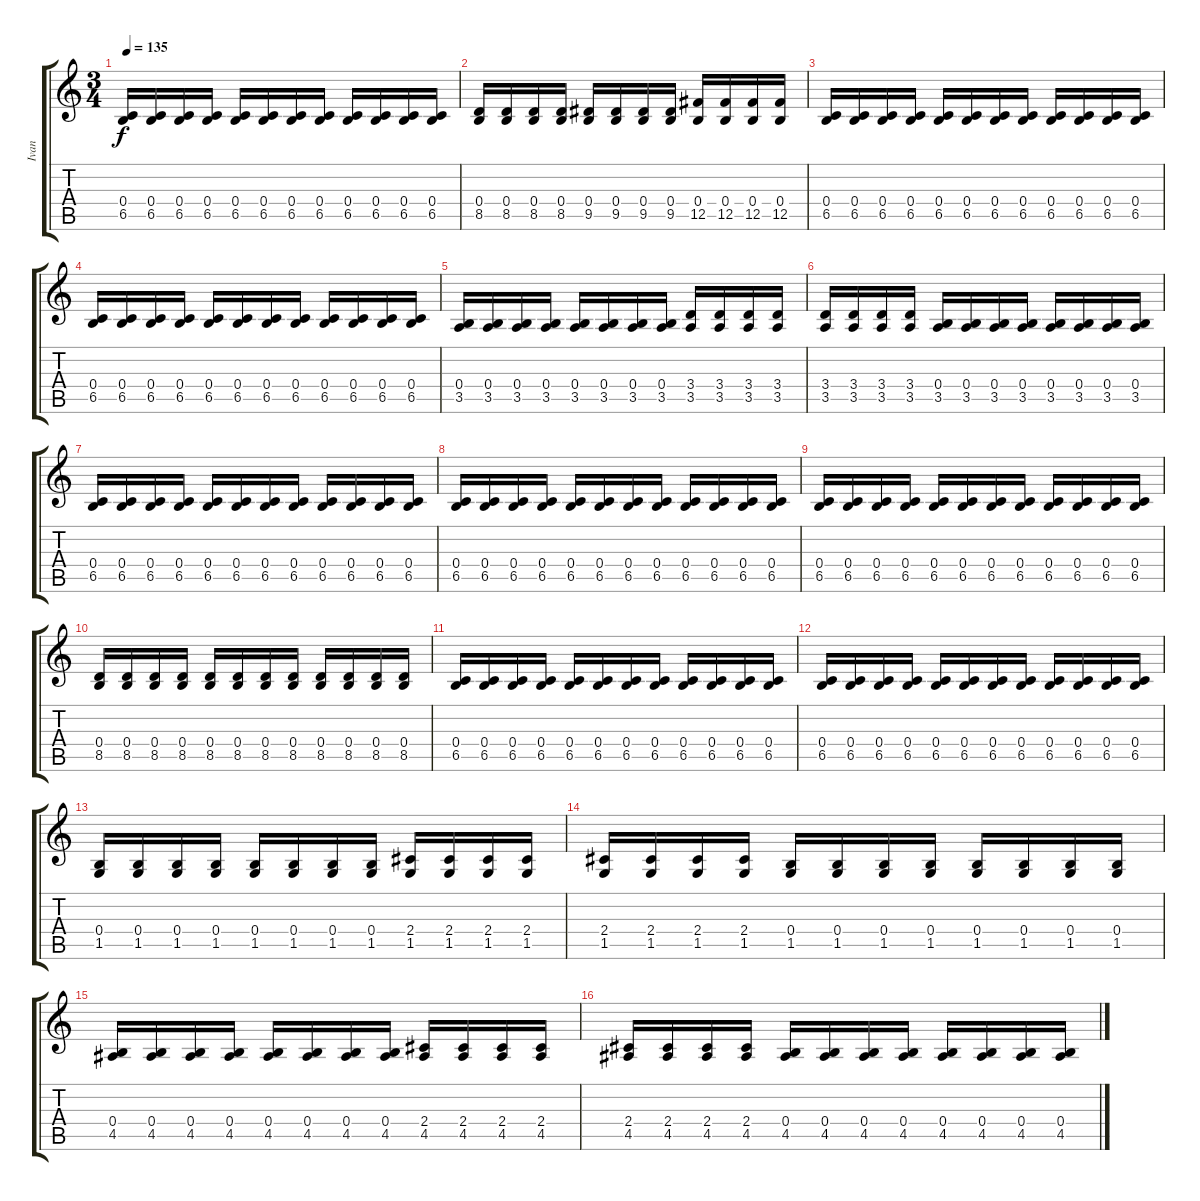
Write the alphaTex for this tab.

\track ("Ivan" "Ivan") {instrument distortionguitar}
\staff {score tabs}
\tuning (Db4 Ab3 E3 B2 Gb2 Db2) {hide}
\ts (3 4)
\tempo 135
\clef g2
\ks c
(0.4 6.5).16{dy f} (0.4 6.5).16 (0.4 6.5).16 (0.4 6.5).16 (0.4 6.5).16 (0.4 6.5).16 (0.4 6.5).16 (0.4 6.5).16 (0.4 6.5).16 (0.4 6.5).16 (0.4 6.5).16 (0.4 6.5).16 |
(0.4 8.5).16 (0.4 8.5).16 (0.4 8.5).16 (0.4 8.5).16 (0.4 9.5).16 (0.4 9.5).16 (0.4 9.5).16 (0.4 9.5).16 (0.4 12.5).16 (0.4 12.5).16 (0.4 12.5).16 (0.4 12.5).16 |
(0.4 6.5).16 (0.4 6.5).16 (0.4 6.5).16 (0.4 6.5).16 (0.4 6.5).16 (0.4 6.5).16 (0.4 6.5).16 (0.4 6.5).16 (0.4 6.5).16 (0.4 6.5).16 (0.4 6.5).16 (0.4 6.5).16 |
(0.4 6.5).16 (0.4 6.5).16 (0.4 6.5).16 (0.4 6.5).16 (0.4 6.5).16 (0.4 6.5).16 (0.4 6.5).16 (0.4 6.5).16 (0.4 6.5).16 (0.4 6.5).16 (0.4 6.5).16 (0.4 6.5).16 |
(0.4 3.5).16 (0.4 3.5).16 (0.4 3.5).16 (0.4 3.5).16 (0.4 3.5).16 (0.4 3.5).16 (0.4 3.5).16 (0.4 3.5).16 (3.4 3.5).16 (3.4 3.5).16 (3.4 3.5).16 (3.4 3.5).16 |
(3.4 3.5).16 (3.4 3.5).16 (3.4 3.5).16 (3.4 3.5).16 (0.4 3.5).16 (0.4 3.5).16 (0.4 3.5).16 (0.4 3.5).16 (0.4 3.5).16 (0.4 3.5).16 (0.4 3.5).16 (0.4 3.5).16 |
(0.4 6.5).16 (0.4 6.5).16 (0.4 6.5).16 (0.4 6.5).16 (0.4 6.5).16 (0.4 6.5).16 (0.4 6.5).16 (0.4 6.5).16 (0.4 6.5).16 (0.4 6.5).16 (0.4 6.5).16 (0.4 6.5).16 |
(0.4 6.5).16 (0.4 6.5).16 (0.4 6.5).16 (0.4 6.5).16 (0.4 6.5).16 (0.4 6.5).16 (0.4 6.5).16 (0.4 6.5).16 (0.4 6.5).16 (0.4 6.5).16 (0.4 6.5).16 (0.4 6.5).16 |
(0.4 6.5).16 (0.4 6.5).16 (0.4 6.5).16 (0.4 6.5).16 (0.4 6.5).16 (0.4 6.5).16 (0.4 6.5).16 (0.4 6.5).16 (0.4 6.5).16 (0.4 6.5).16 (0.4 6.5).16 (0.4 6.5).16 |
(0.4 8.5).16 (0.4 8.5).16 (0.4 8.5).16 (0.4 8.5).16 (0.4 8.5).16 (0.4 8.5).16 (0.4 8.5).16 (0.4 8.5).16 (0.4 8.5).16 (0.4 8.5).16 (0.4 8.5).16 (0.4 8.5).16 |
(0.4 6.5).16 (0.4 6.5).16 (0.4 6.5).16 (0.4 6.5).16 (0.4 6.5).16 (0.4 6.5).16 (0.4 6.5).16 (0.4 6.5).16 (0.4 6.5).16 (0.4 6.5).16 (0.4 6.5).16 (0.4 6.5).16 |
(0.4 6.5).16 (0.4 6.5).16 (0.4 6.5).16 (0.4 6.5).16 (0.4 6.5).16 (0.4 6.5).16 (0.4 6.5).16 (0.4 6.5).16 (0.4 6.5).16 (0.4 6.5).16 (0.4 6.5).16 (0.4 6.5).16 |
(0.4 1.5).16 (0.4 1.5).16 (0.4 1.5).16 (0.4 1.5).16 (0.4 1.5).16 (0.4 1.5).16 (0.4 1.5).16 (0.4 1.5).16 (2.4 1.5).16 (2.4 1.5).16 (2.4 1.5).16 (2.4 1.5).16 |
(2.4 1.5).16 (2.4 1.5).16 (2.4 1.5).16 (2.4 1.5).16 (0.4 1.5).16 (0.4 1.5).16 (0.4 1.5).16 (0.4 1.5).16 (0.4 1.5).16 (0.4 1.5).16 (0.4 1.5).16 (0.4 1.5).16 |
(0.4 4.5).16 (0.4 4.5).16 (0.4 4.5).16 (0.4 4.5).16 (0.4 4.5).16 (0.4 4.5).16 (0.4 4.5).16 (0.4 4.5).16 (2.4 4.5).16 (2.4 4.5).16 (2.4 4.5).16 (2.4 4.5).16 |
(2.4 4.5).16 (2.4 4.5).16 (2.4 4.5).16 (2.4 4.5).16 (0.4 4.5).16 (0.4 4.5).16 (0.4 4.5).16 (0.4 4.5).16 (0.4 4.5).16 (0.4 4.5).16 (0.4 4.5).16 (0.4 4.5).16
